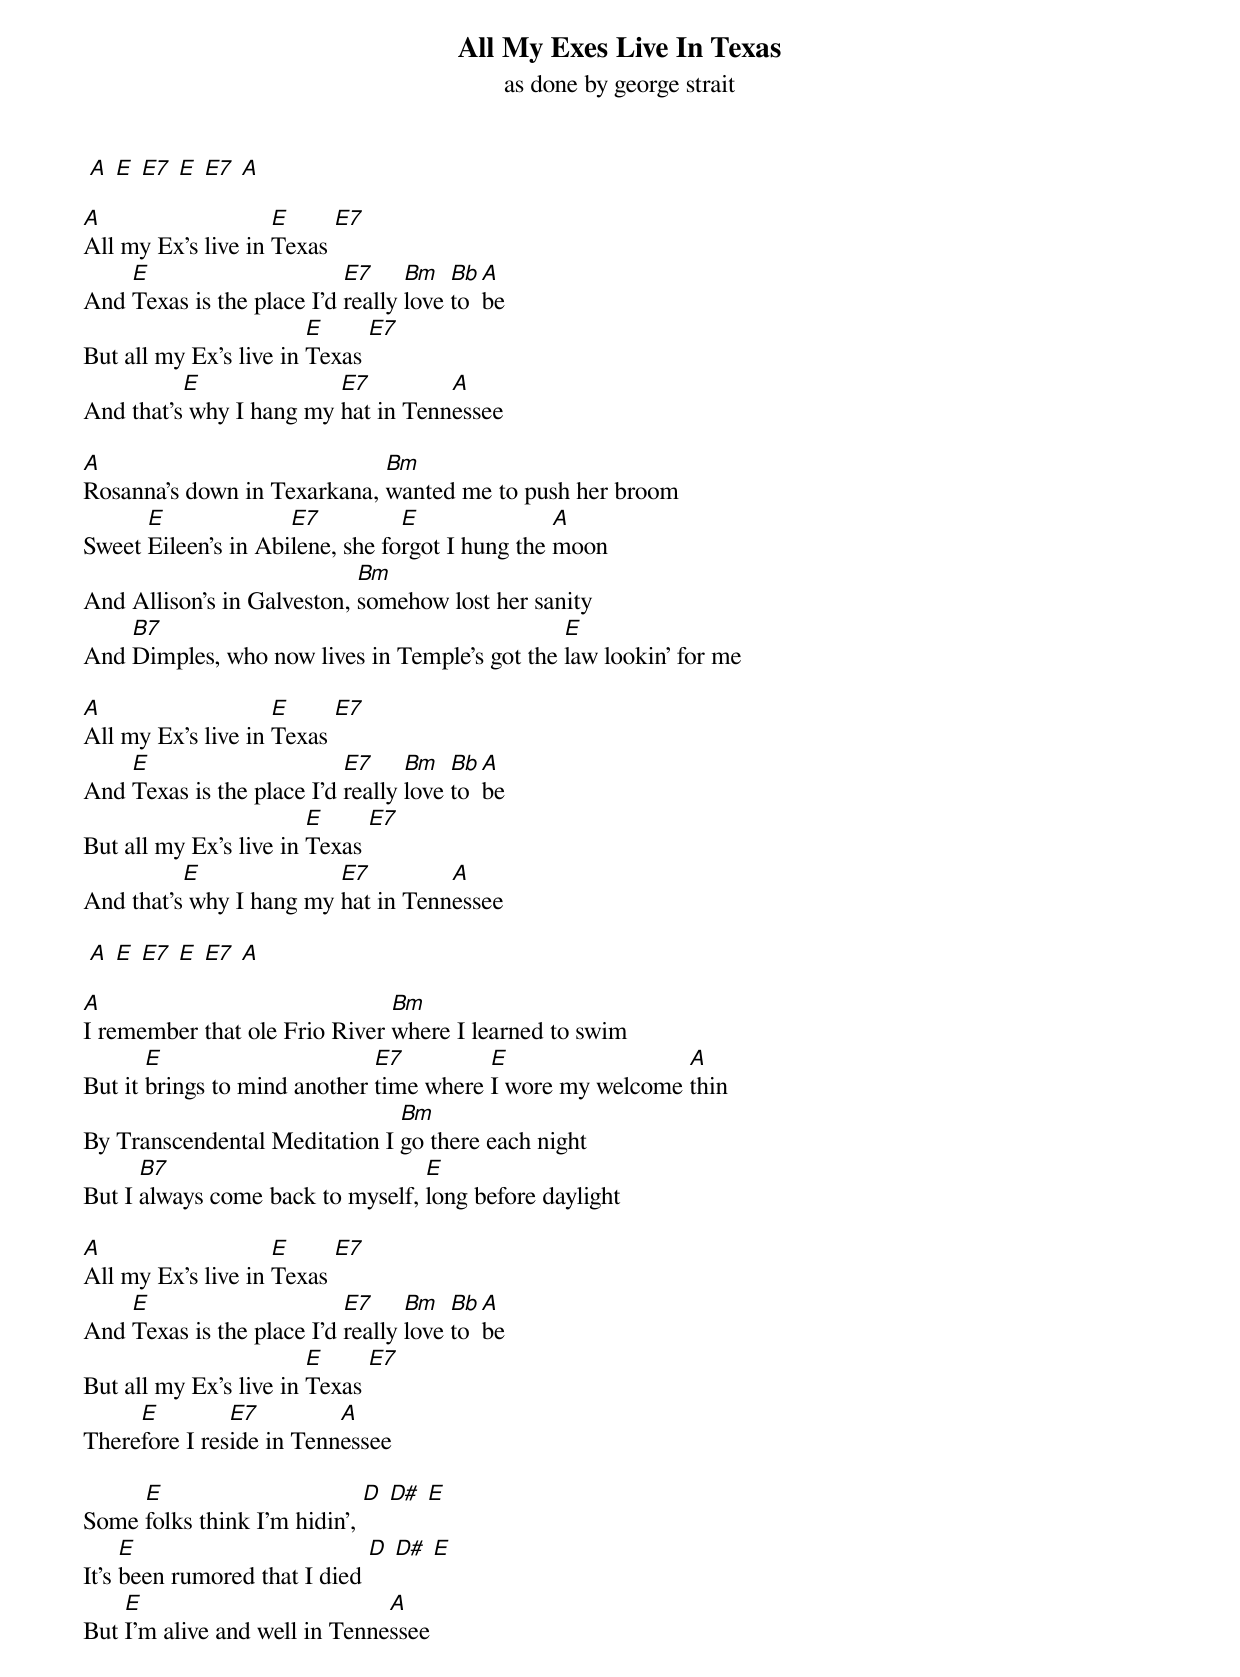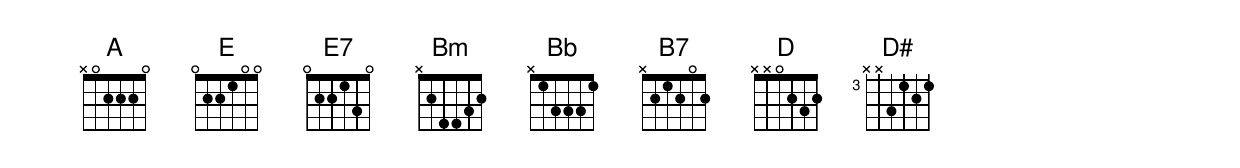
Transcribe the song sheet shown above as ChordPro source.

{title: All My Exes Live In Texas}
{subtitle: as done by george strait}

 [A] [E] [E7] [E] [E7] [A]

[A]All my Ex's live in [E]Texas [E7]
And [E]Texas is the place I'd [E7]really [Bm]love [Bb]to [A]be
But all my Ex's live in [E]Texas [E7]
And that's[E] why I hang my [E7]hat in Tenn[A]essee

[A]Rosanna's down in Texarkana, [Bm]wanted me to push her broom
Sweet [E]Eileen's in Abi[E7]lene, she fo[E]rgot I hung the [A]moon
And Allison's in Galveston, [Bm]somehow lost her sanity
And [B7]Dimples, who now lives in Temple's got the [E]law lookin' for me

[A]All my Ex's live in [E]Texas [E7]
And [E]Texas is the place I'd [E7]really [Bm]love [Bb]to [A]be
But all my Ex's live in [E]Texas [E7]
And that's[E] why I hang my [E7]hat in Tenn[A]essee

 [A] [E] [E7] [E] [E7] [A]

[A]I remember that ole Frio River [Bm]where I learned to swim
But it [E]brings to mind another [E7]time where [E]I wore my welcome [A]thin
By Transcendental Meditation I [Bm]go there each night
But I [B7]always come back to myself, [E]long before daylight

[A]All my Ex's live in [E]Texas [E7]
And [E]Texas is the place I'd [E7]really [Bm]love [Bb]to [A]be
But all my Ex's live in [E]Texas [E7]
There[E]fore I res[E7]ide in Tenn[A]essee

Some [E]folks think I'm hidin', [D] [D#] [E]
It's [E]been rumored that I died [D] [D#] [E]
But [E]I'm alive and well in Tenne[A]ssee
